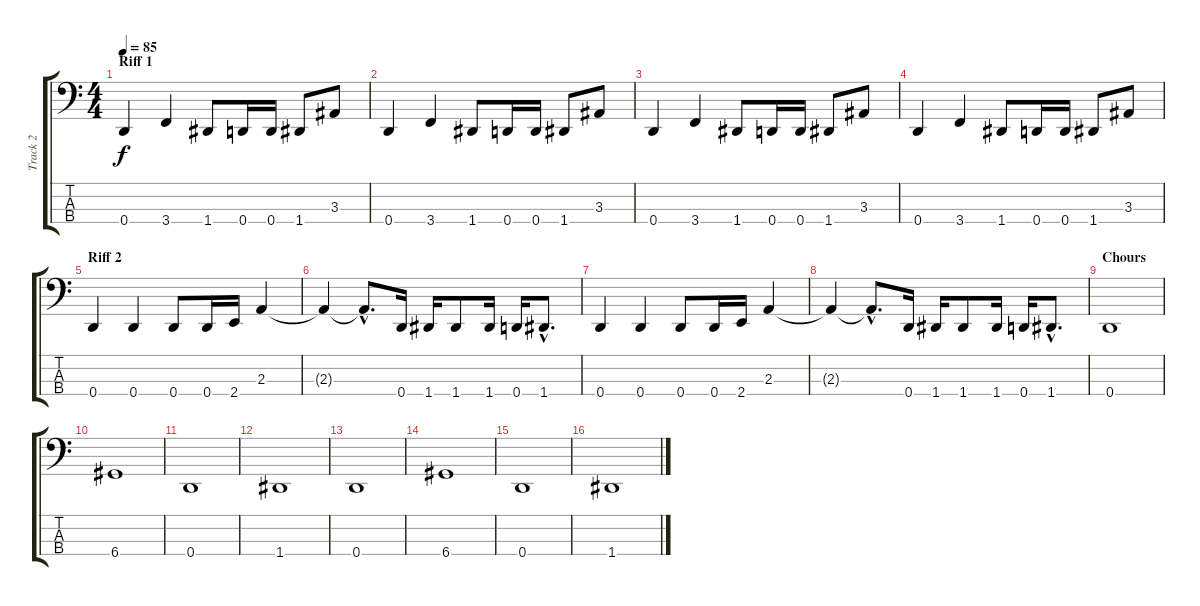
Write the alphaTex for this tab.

\track ("Track 2" "Track 2") {instrument electricbassfinger}
\staff {score tabs}
\tuning (F2 C2 G1 D1) {hide}
\ts (4 4)
\section ("" "Riff 1")
\tempo 85
\clef f4
\ks c
0.4.4{dy f} 3.4.4 1.4.8 0.4.16 0.4.16 1.4.8 3.3.8 |
0.4.4 3.4.4 1.4.8 0.4.16 0.4.16 1.4.8 3.3.8 |
0.4.4 3.4.4 1.4.8 0.4.16 0.4.16 1.4.8 3.3.8 |
0.4.4 3.4.4 1.4.8 0.4.16 0.4.16 1.4.8 3.3.8 |
\section ("" "Riff 2")
0.4.4 0.4.4 0.4.8 0.4.16 2.4.16 2.3.4 |
2.3{t}.4 2.3{hac t}.8{d} 0.4.16 1.4.16 1.4.8 1.4.16 0.4.16 1.4{hac}.8{d} |
0.4.4 0.4.4 0.4.8 0.4.16 2.4.16 2.3.4 |
2.3{t}.4 2.3{hac t}.8{d} 0.4.16 1.4.16 1.4.8 1.4.16 0.4.16 1.4{hac}.8{d} |
\section ("" "Chours")
0.4.1 |
6.4.1 |
0.4.1 |
1.4.1 |
0.4.1 |
6.4.1 |
0.4.1 |
1.4.1
